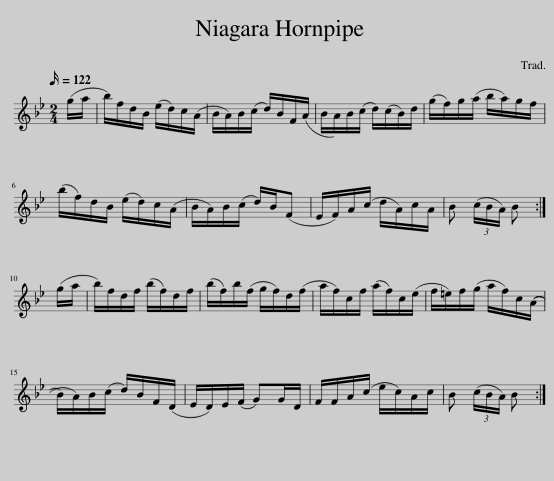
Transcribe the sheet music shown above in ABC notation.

X:1
L:1/8
Q:1/4=122
M:2/4
I:linebreak $
K:Bb
V:1 treble
V:1
 (g/a/ | b/)f/d/B/ (e/d/)c/(A/ | B/A/)B/(c/ d/)B/F/(A/ | B/A/)B/(c/ d/)(c/B/)d/ | (g/f/)g/(a/ b/a/)g/f/ |$ %5
 (b/f/)d/B/ (e/d/)c/(A/ | B/A/)B/(c/ d/)B/(F | E/F/)A/(c/ d/A/)c/A/ | B (3(c/B/A/) B :|$ (g/a/ | %10
 b/)f/d/f/ (b/f/)d/f/ | (b/f/)b/(f/ g/f/)d/(f/ | a/f/)c/f/ (a/f/)c/(e/ | f/=e/)f/(g/ a/f/)c/((A/ |$ B/)A/)B/(c/ d/)B/F/(D/ | %15
 E/D/)E/(F/ G)G/D/ | F/F/A/(c/ e/c/)A/c/ | B (3(c/B/A/) B :| %18
